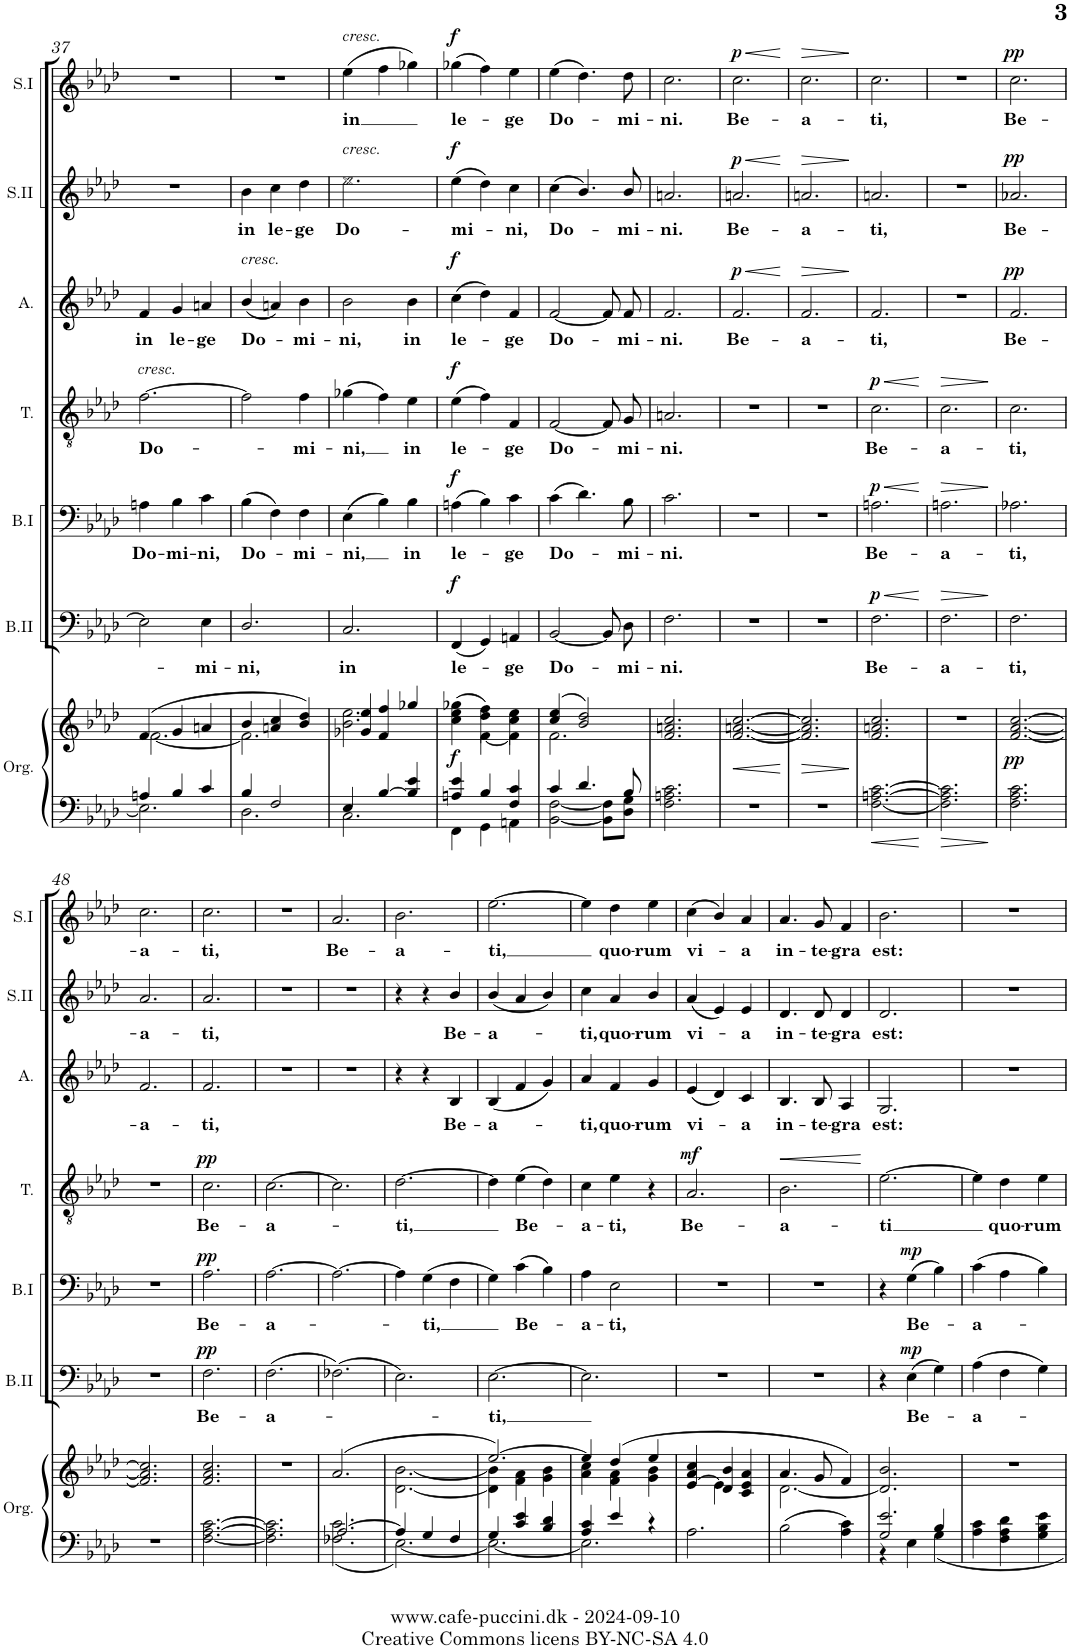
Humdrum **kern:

**kern	**kern	**dynam	**kern	**text	**dynam	**kern	**text	**dynam	**kern	**text	**dynam	**kern	**text	**dynam	**kern	**text	**dynam	**kern	**text	**dynam
*part7	*part7	*part7	*part6	*part6	*part6	*part5	*part5	*part5	*part4	*part4	*part4	*part3	*part3	*part3	*part2	*part2	*part2	*part1	*part1	*part1
*staff8	*staff7	*staff7/8	*staff6	*staff6	*staff6	*staff5	*staff5	*staff5	*staff4	*staff4	*staff4	*staff3	*staff3	*staff3	*staff2	*staff2	*staff2	*staff1	*staff1	*staff1
*I"Organ	*	*	*I"Bass II	*	*	*I"Bass I	*	*	*I"Tenor	*	*	*I"Alto	*	*	*I"Soprano II	*	*	*I"Soprano I	*	*
*I'Org.	*	*	*I'B.II	*	*	*I'B.I	*	*	*I'T.	*	*	*I'A.	*	*	*I'S.II	*	*	*I'S.I	*	*
!!LO:PB:g=z
*clefF4	*clefG2	*	*clefF4	*	*	*clefF4	*	*	*clefGv2	*	*	*clefG2	*	*	*clefG2	*	*	*clefG2	*	*
*k[b-e-a-d-]	*k[b-e-a-d-]	*	*k[b-e-a-d-]	*	*	*k[b-e-a-d-]	*	*	*k[b-e-a-d-]	*	*	*k[b-e-a-d-]	*	*	*k[b-e-a-d-]	*	*	*k[b-e-a-d-]	*	*
*M3/4	*M3/4	*	*M3/4	*	*	*M3/4	*	*	*M3/4	*	*	*M3/4	*	*	*M3/4	*	*	*M3/4	*	*
=37	=37	=37	=37	=37	=37	=37	=37	=37	=37	=37	=37	=37	=37	=37	=37	=37	=37	=37	=37	=37
*^	*^	*	*	*	*	*	*	*	*	*	*	*	*	*	*	*	*	*	*	*
!	!	!	!	!	!	!	!	!	!	!	!LO:TX:a:i:t=cresc.	!	!	!	!	!	!	!	!	!	!	!
!	!	!	!	!	!	!	!	!	!LO:LY:b	!	!	!LO:LY:b	!	!	!LO:LY:b	!	!	!	!	!	!	!
4An/	2.E-\]	(4f/	[2.f\	.	2E-\]	.	.	4An\	Do-	.	[2.f\	Do-	.	4f/	in	.	2.r	.	.	2.r	.	.
!	!	!	!	!	!	!	!	!	!LO:LY:b	!	!	!	!	!	!LO:LY:b	!	!	!	!	!	!	!
4B-/	.	4g/	.	.	.	.	.	4B-\	-mi-	.	.	.	.	4g/	le-	.	.	.	.	.	.	.
!	!	!	!	!	!	!LO:LY:b	!	!	!LO:LY:b	!	!	!	!	!	!LO:LY:b	!	!	!	!	!	!	!
4c/	.	4an/	.	.	4E-\	-mi-	.	4c\	-ni,	.	.	.	.	4an/	-ge	.	.	.	.	.	.	.
=38	=38	=38	=38	=38	=38	=38	=38	=38	=38	=38	=38	=38	=38	=38	=38	=38	=38	=38	=38	=38	=38	=38
!	!	!	!	!	!	!	!	!	!	!	!	!	!	!LO:TX:a:i:t=cresc.	!	!	!	!	!	!	!	!
!	!	!	!	!	!	!LO:LY:b	!	!	!LO:LY:b	!	!	!	!	!	!LO:LY:b	!	!	!LO:LY:b	!	!	!	!
4B-/	2.D-\	4b-/	2.f\]	.	2.D-/	-ni,	.	(4B-\	-Do-	.	2f\]	.	.	(4b-/	Do-	.	4b-\	in	.	2.r	.	.
!	!	!	!	!	!	!	!	!	!	!	!	!	!	!	!	!	!	!LO:LY:b	!	!	!	!
2F/	.	4an/ 4cc/	.	.	.	.	.	4F\)	.	.	.	.	.	4an/)	.	.	4cc\	le-	.	.	.	.
!	!	!	!	!	!	!	!	!	!LO:LY:b	!	!	!LO:LY:b	!	!	!LO:LY:b	!	!	!LO:LY:b	!	!	!	!
.	.	4b-/ 4dd-/)	.	.	.	.	.	4F\	-mi-	.	4f\	-mi-	.	4b-\	-mi-	.	4dd-\	-ge	.	.	.	.
=39	=39	=39	=39	=39	=39	=39	=39	=39	=39	=39	=39	=39	=39	=39	=39	=39	=39	=39	=39	=39	=39	=39
!	!	!	!	!	!	!	!	!	!	!	!	!	!	!	!	!	!	!	!	!LO:TX:a:i:t=cresc.	!	!
!	!	!	!	!	!	!	!	!	!	!	!	!	!	!	!	!	!LO:TX:a:i:t=cresc.	!	!	!	!	!
!	!	!	!	!	!	!LO:LY:b	!	!	!LO:LY:b	!	!	!LO:LY:b	!	!	!LO:LY:b	!	!	!LO:LY:b	!	!	!LO:LY:b	!
4E-/	2.C\	4g-X/ 4ee-/	2.b-\ 2.ee-\	.	2.C/	in	.	(4E-\	-ni,	.	(4g-X\	-ni,	.	2b-\	-ni,	.	2.ee-\	Do-	.	(4ee-\	in	.
[4B-/	.	4f/ 4ff/	.	.	.	.	.	4B-\)	.	.	4f\)	.	.	.	.	.	.	.	.	4ff\	.	.
!	!	!	!	!	!	!	!	!	!LO:LY:b	!	!	!LO:LY:b	!	!	!LO:LY:b	!	!	!	!	!	!	!
4B-/] 4e-/	.	4gg-X/	.	.	.	.	.	4B-\	in	.	4e-\	in	.	4b-\	in	.	.	.	.	4gg-X\)	.	.
=40	=40	=40	=40	=40	=40	=40	=40	=40	=40	=40	=40	=40	=40	=40	=40	=40	=40	=40	=40	=40	=40	=40
!	!	!	!	!LO:DY:b	!	!LO:LY:b	!LO:DY:a	!	!LO:LY:b	!LO:DY:a	!	!LO:LY:b	!LO:DY:a	!	!LO:LY:b	!LO:DY:a	!	!LO:LY:b	!LO:DY:a	!	!LO:LY:b	!LO:DY:a
4An/ 4e-/	4FF\	(4cc\ 4ee-\ 4gg-X\	4ryy	f	(4FF/	le-	f	(4An\	le-	f	(4e-\	le-	f	(4cc\	le-	f	(4ee-\	mi-	f	(4gg-X\	le-	f
4B-/	4GG\	4dd-\ 4ff\)	[4f\	.	4GG/)	.	.	4B-\)	.	.	4f\)	.	.	4dd-\)	.	.	4dd-\)	.	.	4ff\)	.	.
!	!	!	!	!	!	!LO:LY:b	!	!	!LO:LY:b	!	!	!LO:LY:b	!	!	!LO:LY:b	!	!	!LO:LY:b	!	!	!LO:LY:b	!
4F/ 4c/	4AAn\	4cc\ 4ee-\	4f\]	.	4AAn/	-ge	.	4c\	-ge	.	4F/	-ge	.	4f/	-ge	.	4cc\	-ni,	.	4ee-\	-ge	.
=41	=41	=41	=41	=41	=41	=41	=41	=41	=41	=41	=41	=41	=41	=41	=41	=41	=41	=41	=41	=41	=41	=41
!	!	!	!	!	!	!LO:LY:b	!	!	!LO:LY:b	!	!	!LO:LY:b	!	!	!LO:LY:b	!	!	!LO:LY:b	!	!	!LO:LY:b	!
4c/	[2BB-\ [2F\	(4cc/ 4ee-/	2.f\	.	[2BB-/	Do-	.	(4c\	Do-	.	[2F/	Do-	.	[2f/	Do-	.	(4cc\	Do-	.	(4ee-\	Do-	.
4.d-/	.	2b-/ 2dd-/)	.	.	.	.	.	4.d-\)	.	.	.	.	.	.	.	.	4.b-/)	.	.	4.dd-\)	.	.
.	8BB-\] 8F\]L	.	.	.	8BB-/L]	.	.	.	.	.	8F/L]	.	.	8f/L]	.	.	.	.	.	.	.	.
!	!	!	!	!	!	!LO:LY:b	!	!	!LO:LY:b	!	!	!LO:LY:b	!	!	!LO:LY:b	!	!	!LO:LY:b	!	!	!LO:LY:b	!
8B-/	8D-\ 8G\J	.	.	.	8D-/J	-mi-	.	8B-\	-mi-	.	8G/J	-mi-	.	8f/J	-mi-	.	8b-/	-mi-	.	8dd-\	-mi-	.
*	*	*v	*v	*	*	*	*	*	*	*	*	*	*	*	*	*	*	*	*	*	*	*
=42	=42	=42	=42	=42	=42	=42	=42	=42	=42	=42	=42	=42	=42	=42	=42	=42	=42	=42	=42	=42	=42
!	!	!	!	!	!LO:LY:b	!	!	!LO:LY:b	!	!	!LO:LY:b	!	!	!LO:LY:b	!	!	!LO:LY:b	!	!	!LO:LY:b	!
*v	*v	*	*	*	*	*	*	*	*	*	*	*	*	*	*	*	*	*	*	*	*
2.F\ 2.An\ 2.c\	2.f/ 2.an/ 2.cc/	.	2.F\	ni.	.	2.c\	-ni.	.	2.An/	-ni.	.	2.f/	-ni.	.	2.an/	ni.	.	2.cc\	-ni.	.
=43	=43	=43	=43	=43	=43	=43	=43	=43	=43	=43	=43	=43	=43	=43	=43	=43	=43	=43	=43	=43
!	!	!LO:HP:b	!	!	!	!	!	!	!	!	!	!	!LO:LY:b	!LO:HP:b	!	!LO:LY:b	!LO:HP:b	!	!LO:LY:b	!LO:HP:b
!	!	!	!	!	!	!	!	!	!	!	!	!	!	!LO:DY:n=1:a	!	!	!LO:DY:n=1:a	!	!	!LO:DY:n=1:a
2.r	[2.f/ [2.an/ [2.cc/	<	2.r	.	.	2.r	.	.	2.r	.	.	2.f/	Be-	< p	2.an/	-Be-	< p	2.cc\	Be-	< p
.	.	[	.	.	.	.	.	.	.	.	.	.	.	[	.	.	[	.	.	[
=44	=44	=44	=44	=44	=44	=44	=44	=44	=44	=44	=44	=44	=44	=44	=44	=44	=44	=44	=44	=44
!	!	!LO:HP:b	!	!	!	!	!	!	!	!	!	!	!LO:LY:b	!LO:HP:b	!	!LO:LY:b	!LO:HP:b	!	!LO:LY:b	!LO:HP:b
2.r	2.f/] 2.a/] 2.cc/]	>	2.r	.	.	2.r	.	.	2.r	.	.	2.f/	-a-	>	2.an/	-a-	>	2.cc\	-a-	>
.	.	]	.	.	.	.	.	.	.	.	.	.	.	]	.	.	]	.	.	]
=45	=45	=45	=45	=45	=45	=45	=45	=45	=45	=45	=45	=45	=45	=45	=45	=45	=45	=45	=45	=45
!	!	!	!	!LO:LY:b	!LO:HP:b	!	!LO:LY:b	!LO:HP:b	!	!LO:LY:b	!LO:HP:b	!	!LO:LY:b	!	!	!LO:LY:b	!	!	!LO:LY:b	!
!	!	!	!	!	!LO:DY:n=1:a	!	!	!LO:DY:n=1:a	!	!	!LO:DY:n=1:a	!	!	!	!	!	!	!	!	!
[2.F\ [2.An\ [2.c\	2.f/ 2.an/ 2.cc/	.	2.F\	-Be-	< p	2.An\	Be-	< p	2.c\	Be-	< p	2.f/	-ti,	.	2.an/	ti,	.	2.cc\	-ti,	.
.	.	.	.	.	[	.	.	[	.	.	[	.	.	.	.	.	.	.	.	.
=46	=46	=46	=46	=46	=46	=46	=46	=46	=46	=46	=46	=46	=46	=46	=46	=46	=46	=46	=46	=46
!	!	!	!	!LO:LY:b	!LO:HP:b	!	!LO:LY:b	!LO:HP:b	!	!LO:LY:b	!LO:HP:b	!	!	!	!	!	!	!	!	!
2.F\] 2.A\] 2.c\]	2.r	.	2.F\	-a-	>	2.An\	-a-	>	2.c\	-a-	>	2.r	.	.	2.r	.	.	2.r	.	.
.	.	.	.	.	]	.	.	]	.	.	]	.	.	.	.	.	.	.	.	.
=47	=47	=47	=47	=47	=47	=47	=47	=47	=47	=47	=47	=47	=47	=47	=47	=47	=47	=47	=47	=47
!	!	!LO:DY:b	!	!LO:LY:b	!	!	!LO:LY:b	!	!	!LO:LY:b	!	!	!LO:LY:b	!LO:DY:a	!	!LO:LY:b	!LO:DY:a	!	!LO:LY:b	!LO:DY:a
2.F\ 2.A-\ 2.c\	[2.f/ [2.a-/ [2.cc/	pp	2.F\	ti,	.	2.A-X\	-ti,	.	2.c\	-ti,	.	2.f/	Be-	pp	2.a-X/	-Be-	pp	2.cc\	Be-	pp
!!LO:LB:g=z
=48	=48	=48	=48	=48	=48	=48	=48	=48	=48	=48	=48	=48	=48	=48	=48	=48	=48	=48	=48	=48
!	!	!	!	!	!	!	!	!	!	!	!	!	!LO:LY:b	!	!	!LO:LY:b	!	!	!LO:LY:b	!
2.r	2.f/] 2.a-/] 2.cc/]	.	2.r	.	.	2.r	.	.	2.r	.	.	2.f/	-a-	.	2.a-/	-a-	.	2.cc\	-a-	.
=49	=49	=49	=49	=49	=49	=49	=49	=49	=49	=49	=49	=49	=49	=49	=49	=49	=49	=49	=49	=49
!	!	!	!	!LO:LY:b	!LO:DY:a	!	!LO:LY:b	!LO:DY:a	!	!LO:LY:b	!LO:DY:a	!	!LO:LY:b	!	!	!LO:LY:b	!	!	!LO:LY:b	!
[2.F\ [2.A-\ [2.c\	2.f/ 2.a-/ 2.cc/	.	2.F\	-Be-	pp	2.A-\	Be-	pp	2.c\	Be-	pp	2.f/	-ti,	.	2.a-/	ti,	.	2.cc\	-ti,	.
=50	=50	=50	=50	=50	=50	=50	=50	=50	=50	=50	=50	=50	=50	=50	=50	=50	=50	=50	=50	=50
!	!	!	!	!LO:LY:b	!	!	!LO:LY:b	!	!	!LO:LY:b	!	!	!	!	!	!	!	!	!	!
2.F\] 2.A-\] 2.c\]	2.r	.	(2.F\	a-	.	[2.A-\	-a-	.	[2.c\	-a-	.	2.r	.	.	2.r	.	.	2.r	.	.
=51	=51	=51	=51	=51	=51	=51	=51	=51	=51	=51	=51	=51	=51	=51	=51	=51	=51	=51	=51	=51
*^	*	*	*	*	*	*	*	*	*	*	*	*	*	*	*	*	*	*	*	*
!	!	!	!	!	!	!	!	!	!	!	!	!	!	!	!	!	!	!	!	!LO:LY:b	!
[2.A-/	2.F-X\ 2.c\	(2.a-/	.	(2.F-X\)	.	.	2.A-\_	.	.	2.c\]	.	.	2.r	.	.	2.r	.	.	2.a-/	Be-	.
=52	=52	=52	=52	=52	=52	=52	=52	=52	=52	=52	=52	=52	=52	=52	=52	=52	=52	=52	=52	=52	=52
*	*	*^	*	*	*	*	*	*	*	*	*	*	*	*	*	*	*	*	*	*	*
!	!	!	!	!	!	!	!	!	!	!	!	!LO:LY:b	!	!	!	!	!	!	!	!	!LO:LY:b	!
4A-/]	[2.E-\	2.ryy	[2.d-\ [2.b-\	.	2.E-\)	.	.	4A-\]	.	.	[2.d-\	-ti,	.	4r	.	.	4r	.	.	2.b-\	-a-	.
!	!	!	!	!	!	!	!	!	!LO:LY:b	!	!	!	!	!	!	!	!	!	!	!	!	!
4G/	.	.	.	.	.	.	.	(4G\	-ti,	.	.	.	.	4r	.	.	4r	.	.	.	.	.
!	!	!	!	!	!	!	!	!	!	!	!	!	!	!	!LO:LY:b	!	!	!LO:LY:b	!	!	!	!
4F/	.	.	.	.	.	.	.	4F\	.	.	.	.	.	4B-/	Be-	.	4b-/	-Be-	.	.	.	.
=53	=53	=53	=53	=53	=53	=53	=53	=53	=53	=53	=53	=53	=53	=53	=53	=53	=53	=53	=53	=53	=53	=53
!	!	!	!	!	!	!LO:LY:b	!	!	!	!	!	!	!	!	!LO:LY:b	!	!	!LO:LY:b	!	!	!LO:LY:b	!
4G/	2.E-\_	[2.ee-/)	4d-\] 4b-\]	.	[2.E-\	-ti,	.	4G\)	.	.	4d-\]	.	.	(4B-/	-a-	.	(4b-/	a-	.	[2.ee-\	-ti,	.
!	!	!	!	!	!	!	!	!	!LO:LY:b	!	!	!LO:LY:b	!	!	!	!	!	!	!	!	!	!
4c/ 4e-/	.	.	4f\ 4a-\	.	.	.	.	(4c\	Be-	.	(4e-\	Be-	.	4f/	.	.	4a-/	.	.	.	.	.
4B-/ 4d-/	.	.	4g\ 4b-\	.	.	.	.	4B-\)	.	.	4d-\)	.	.	4g/)	.	.	4b-/)	.	.	.	.	.
=54	=54	=54	=54	=54	=54	=54	=54	=54	=54	=54	=54	=54	=54	=54	=54	=54	=54	=54	=54	=54	=54	=54
!	!	!	!	!	!	!	!	!	!LO:LY:b	!	!	!LO:LY:b	!	!	!LO:LY:b	!	!	!LO:LY:b	!	!	!	!
4A-/ 4c/	2.E-\]	4ee-/]	4a-\ 4cc\	.	2.E-\]	.	.	4A-\	-a-	.	4c\	-a-	.	4a-/	-ti,	.	4cc\	-ti,	.	4ee-\]	.	.
!	!	!	!	!	!	!	!	!	!LO:LY:b	!	!	!LO:LY:b	!	!	!LO:LY:b	!	!	!LO:LY:b	!	!	!LO:LY:b	!
4e-/	.	(4dd-/	4f\ 4a-\	.	.	.	.	2E-\	-ti,	.	4e-\	-ti,	.	4f/	quo-	.	4a-/	quo-	.	4dd-\	quo-	.
!	!	!	!	!	!	!	!	!	!	!	!	!	!	!	!LO:LY:b	!	!	!LO:LY:b	!	!	!LO:LY:b	!
4r	.	4ee-/	4g\ 4b-\	.	.	.	.	.	.	.	4r	.	.	4g/	-rum	.	4b-/	-rum	.	4ee-\	-rum	.
*v	*v	*	*	*	*	*	*	*	*	*	*	*	*	*	*	*	*	*	*	*	*	*
=55	=55	=55	=55	=55	=55	=55	=55	=55	=55	=55	=55	=55	=55	=55	=55	=55	=55	=55	=55	=55	=55
!	!	!	!	!	!	!	!	!	!	!	!LO:LY:b	!LO:DY:a	!	!LO:LY:b	!	!	!LO:LY:b	!	!	!LO:LY:b	!
2.A-\	4a-/ 4cc/	[4e-/	.	2.r	.	.	2.r	.	.	2.A-/	Be-	mf	(4e-/	vi-	.	(4a-/	vi-	.	(4cc\	vi-	.
.	4d-/ 4b-/	4e-\]	.	.	.	.	.	.	.	.	.	.	4d-/)	.	.	4e-/)	.	.	4b-/)	.	.
!	!	!	!	!	!	!	!	!	!	!	!	!	!	!LO:LY:b	!	!	!LO:LY:b	!	!	!LO:LY:b	!
.	4c/ 4e-/ 4a-/	4ryy	.	.	.	.	.	.	.	.	.	.	4c/	-a	.	4e-/	-a	.	4a-/	-a	.
=56	=56	=56	=56	=56	=56	=56	=56	=56	=56	=56	=56	=56	=56	=56	=56	=56	=56	=56	=56	=56	=56
!	!	!	!	!	!	!	!	!	!	!	!LO:LY:b	!LO:HP:b	!	!LO:LY:b	!	!	!LO:LY:b	!	!	!LO:LY:b	!
2B-\	4.a-/	[2.d-\	.	2.r	.	.	2.r	.	.	2.B-\	-a-	<	4.B-/	in-	.	4.d-/	in-	.	4.a-/	in-	.
!	!	!	!	!	!	!	!	!	!	!	!	!	!	!LO:LY:b	!	!	!LO:LY:b	!	!	!LO:LY:b	!
.	8g/	.	.	.	.	.	.	.	.	.	.	.	8B-/	-te-	.	8d-/	-te-	.	8g/	-te-	.
!	!	!	!	!	!	!	!	!	!	!	!	!	!	!LO:LY:b	!	!	!LO:LY:b	!	!	!LO:LY:b	!
4A-\ 4c\	4f/)	.	.	.	.	.	.	.	.	.	.	.	4A-/	-gra	.	4d-/	-gra	.	4f/	-gra	.
*	*v	*v	*	*	*	*	*	*	*	*	*	*	*	*	*	*	*	*	*	*	*
.	.	.	.	.	.	.	.	.	.	.	[	.	.	.	.	.	.	.	.	.
=57	=57	=57	=57	=57	=57	=57	=57	=57	=57	=57	=57	=57	=57	=57	=57	=57	=57	=57	=57	=57
*^	*	*	*	*	*	*	*	*	*	*	*	*	*	*	*	*	*	*	*	*
*	*^	*	*	*	*	*	*	*	*	*	*	*	*	*	*	*	*	*	*	*	*
!	!	!	!	!	!	!	!	!	!	!	!	!LO:LY:b	!	!	!LO:LY:b	!	!	!LO:LY:b	!	!	!LO:LY:b	!
2.e-/	2G/	4r	2.d-/] 2.b-/	.	4r	.	.	4r	.	.	[2.e-\	-ti	.	2.G/	est:	.	2.d-/	est:	.	2.b-\	est:	.
!	!	!	!	!	!	!LO:LY:b	!LO:DY:a	!	!LO:LY:b	!LO:DY:a	!	!	!	!	!	!	!	!	!	!	!	!
.	.	4E-\	.	.	(4E-\	Be-	mp	(4G\	Be-	mp	.	.	.	.	.	.	.	.	.	.	.	.
.	4B-/	4G\	.	.	4G\)	.	.	4B-\)	.	.	.	.	.	.	.	.	.	.	.	.	.	.
=58	=58	=58	=58	=58	=58	=58	=58	=58	=58	=58	=58	=58	=58	=58	=58	=58	=58	=58	=58	=58	=58	=58
!	!	!	!	!	!	!LO:LY:b	!	!	!LO:LY:b	!	!	!	!	!	!	!	!	!	!	!	!	!
*v	*v	*v	*	*	*	*	*	*	*	*	*	*	*	*	*	*	*	*	*	*	*	*
4A-\ 4c\	2.r	.	(4A-\	-a-	.	(4c\	-a-	.	4e-\]	.	.	2.r	.	.	2.r	.	.	2.r	.	.
!	!	!	!	!	!	!	!	!	!	!LO:LY:b	!	!	!	!	!	!	!	!	!	!
4F\ 4A-\ 4d-\	.	.	4F\	.	.	4A-\	.	.	4d-\	quo-	.	.	.	.	.	.	.	.	.	.
!	!	!	!	!	!	!	!	!	!	!LO:LY:b	!	!	!	!	!	!	!	!	!	!
4G\ 4B-\ 4e-\	.	.	4G\)	.	.	4B-\)	.	.	4e-\	-rum	.	.	.	.	.	.	.	.	.	.
=	=	=	=	=	=	=	=	=	=	=	=	=	=	=	=	=	=	=	=	=
*-	*-	*-	*-	*-	*-	*-	*-	*-	*-	*-	*-	*-	*-	*-	*-	*-	*-	*-	*-	*-
